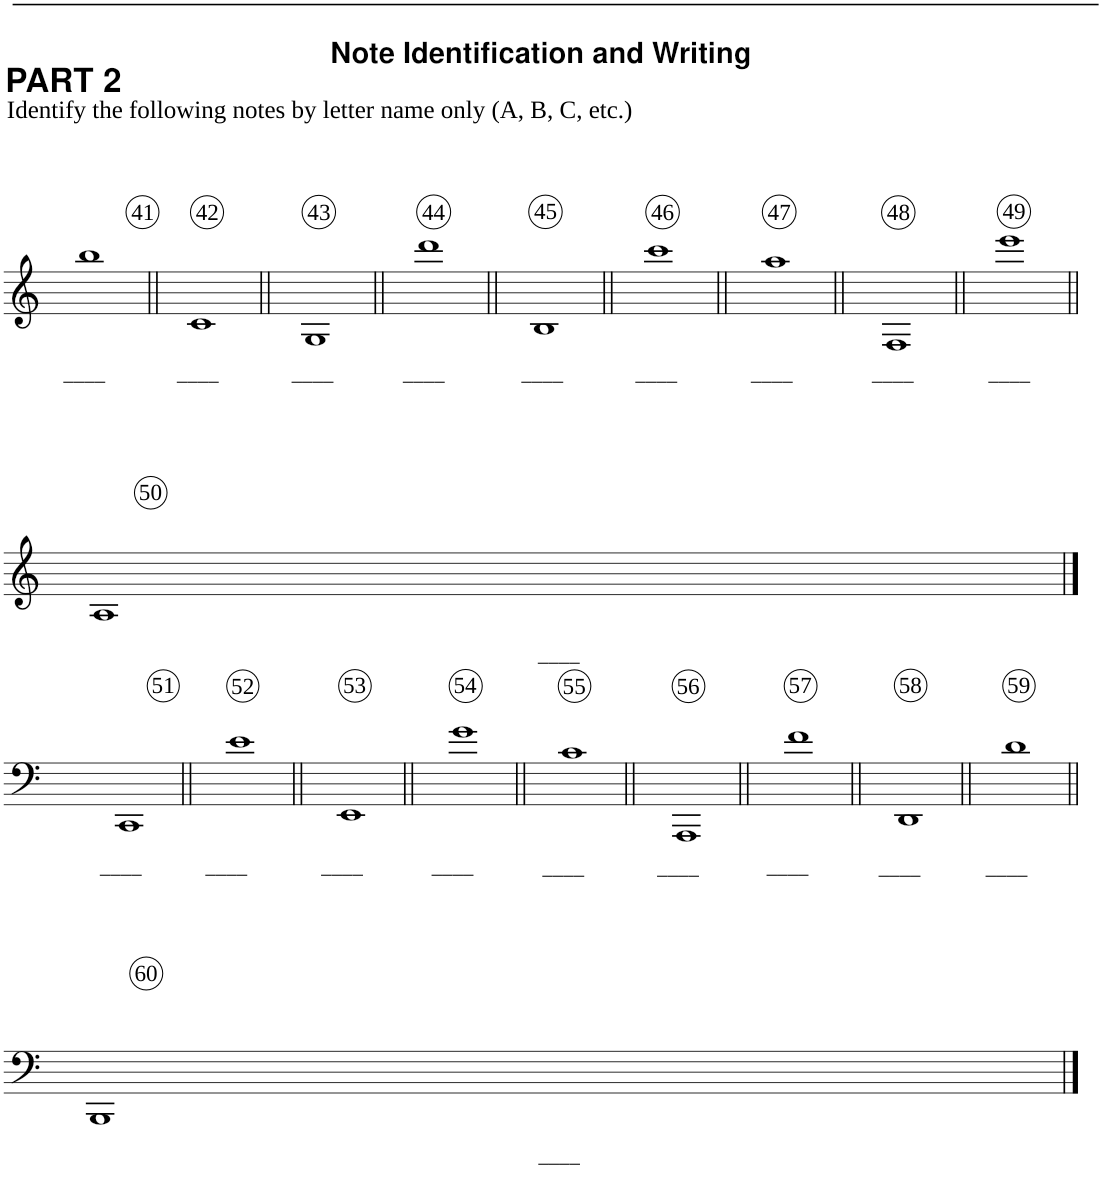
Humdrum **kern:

**kern
*part1
*staff1
!!LO:PB:g=z
*clefG2
*k[]
!!LO:REH:place=s1:a:cj:enc=circle:fs=11:t=41
=41
*^
1bb	2ryy
!	!LO:TX:b:t=____
.	2ryy
!!LO:REH:place=s1:a:cj:enc=circle:fs=11:t=42	!!
=42||	=42||
1c	2ryy
!	!LO:TX:b:t=____
.	2ryy
!!LO:REH:place=s1:a:cj:enc=circle:fs=11:t=43	!!
=43||	=43||
1G	2ryy
!	!LO:TX:b:t=____
.	2ryy
!!LO:REH:place=s1:a:cj:enc=circle:fs=11:t=44	!!
=44||	=44||
1ddd	2ryy
!	!LO:TX:b:t=____
.	2ryy
!!LO:REH:place=s1:a:cj:enc=circle:fs=11:t=45	!!
=45||	=45||
1B	2ryy
!	!LO:TX:b:t=____
.	2ryy
!!LO:REH:place=s1:a:cj:enc=circle:fs=11:t=46	!!
=46||	=46||
1ccc	2ryy
!	!LO:TX:b:t=____
.	2ryy
!!LO:REH:place=s1:a:cj:enc=circle:fs=11:t=47	!!
=47||	=47||
1aa	2ryy
!	!LO:TX:b:t=____
.	2ryy
!!LO:REH:place=s1:a:cj:enc=circle:fs=11:t=48	!!
=48||	=48||
1F	2ryy
!	!LO:TX:b:t=____
.	2ryy
!!LO:REH:place=s1:a:cj:enc=circle:fs=11:t=49	!!
=49||	=49||
1eee	2ryy
!	!LO:TX:b:t=____
.	2ryy
!!LO:LB:g=z	!!
!!LO:REH:place=s1:a:cj:enc=circle:fs=11:t=50	!!
=50||	=50||
1A	2ryy
!	!LO:TX:b:t=____
.	2ryy
!!LO:LB:g=z	!!
!!LO:REH:place=s1:a:cj:enc=circle:fs=11:t=51	!!
==51	==51
1CC	2ryy
!	!LO:TX:b:t=____
.	2ryy
!!LO:REH:place=s1:a:cj:enc=circle:fs=11:t=52	!!
=52||	=52||
1e	2ryy
!	!LO:TX:b:t=____
.	2ryy
!!LO:REH:place=s1:a:cj:enc=circle:fs=11:t=53	!!
=53||	=53||
1EE	2ryy
!	!LO:TX:b:t=____
.	2ryy
!!LO:REH:place=s1:a:cj:enc=circle:fs=11:t=54	!!
=54||	=54||
1g	2ryy
!	!LO:TX:b:t=____
.	2ryy
!!LO:REH:place=s1:a:cj:enc=circle:fs=11:t=55	!!
=55||	=55||
1c	2ryy
!	!LO:TX:b:t=____
.	2ryy
!!LO:REH:place=s1:a:cj:enc=circle:fs=11:t=56	!!
=56||	=56||
1AAA	2ryy
!	!LO:TX:b:t=____
.	2ryy
!!LO:REH:place=s1:a:cj:enc=circle:fs=11:t=57	!!
=57||	=57||
1f	2ryy
!	!LO:TX:b:t=____
.	2ryy
!!LO:REH:place=s1:a:cj:enc=circle:fs=11:t=58	!!
=58||	=58||
1DD	2ryy
!	!LO:TX:b:t=____
.	2ryy
!!LO:REH:place=s1:a:cj:enc=circle:fs=11:t=59	!!
=59||	=59||
1d	2ryy
!	!LO:TX:b:t=____
.	2ryy
!!LO:LB:g=z	!!
!!LO:REH:place=s1:a:cj:enc=circle:fs=11:t=60	!!
=60||	=60||
1BBB	2ryy
!	!LO:TX:b:t=____
.	2ryy
*v	*v
==
*-
